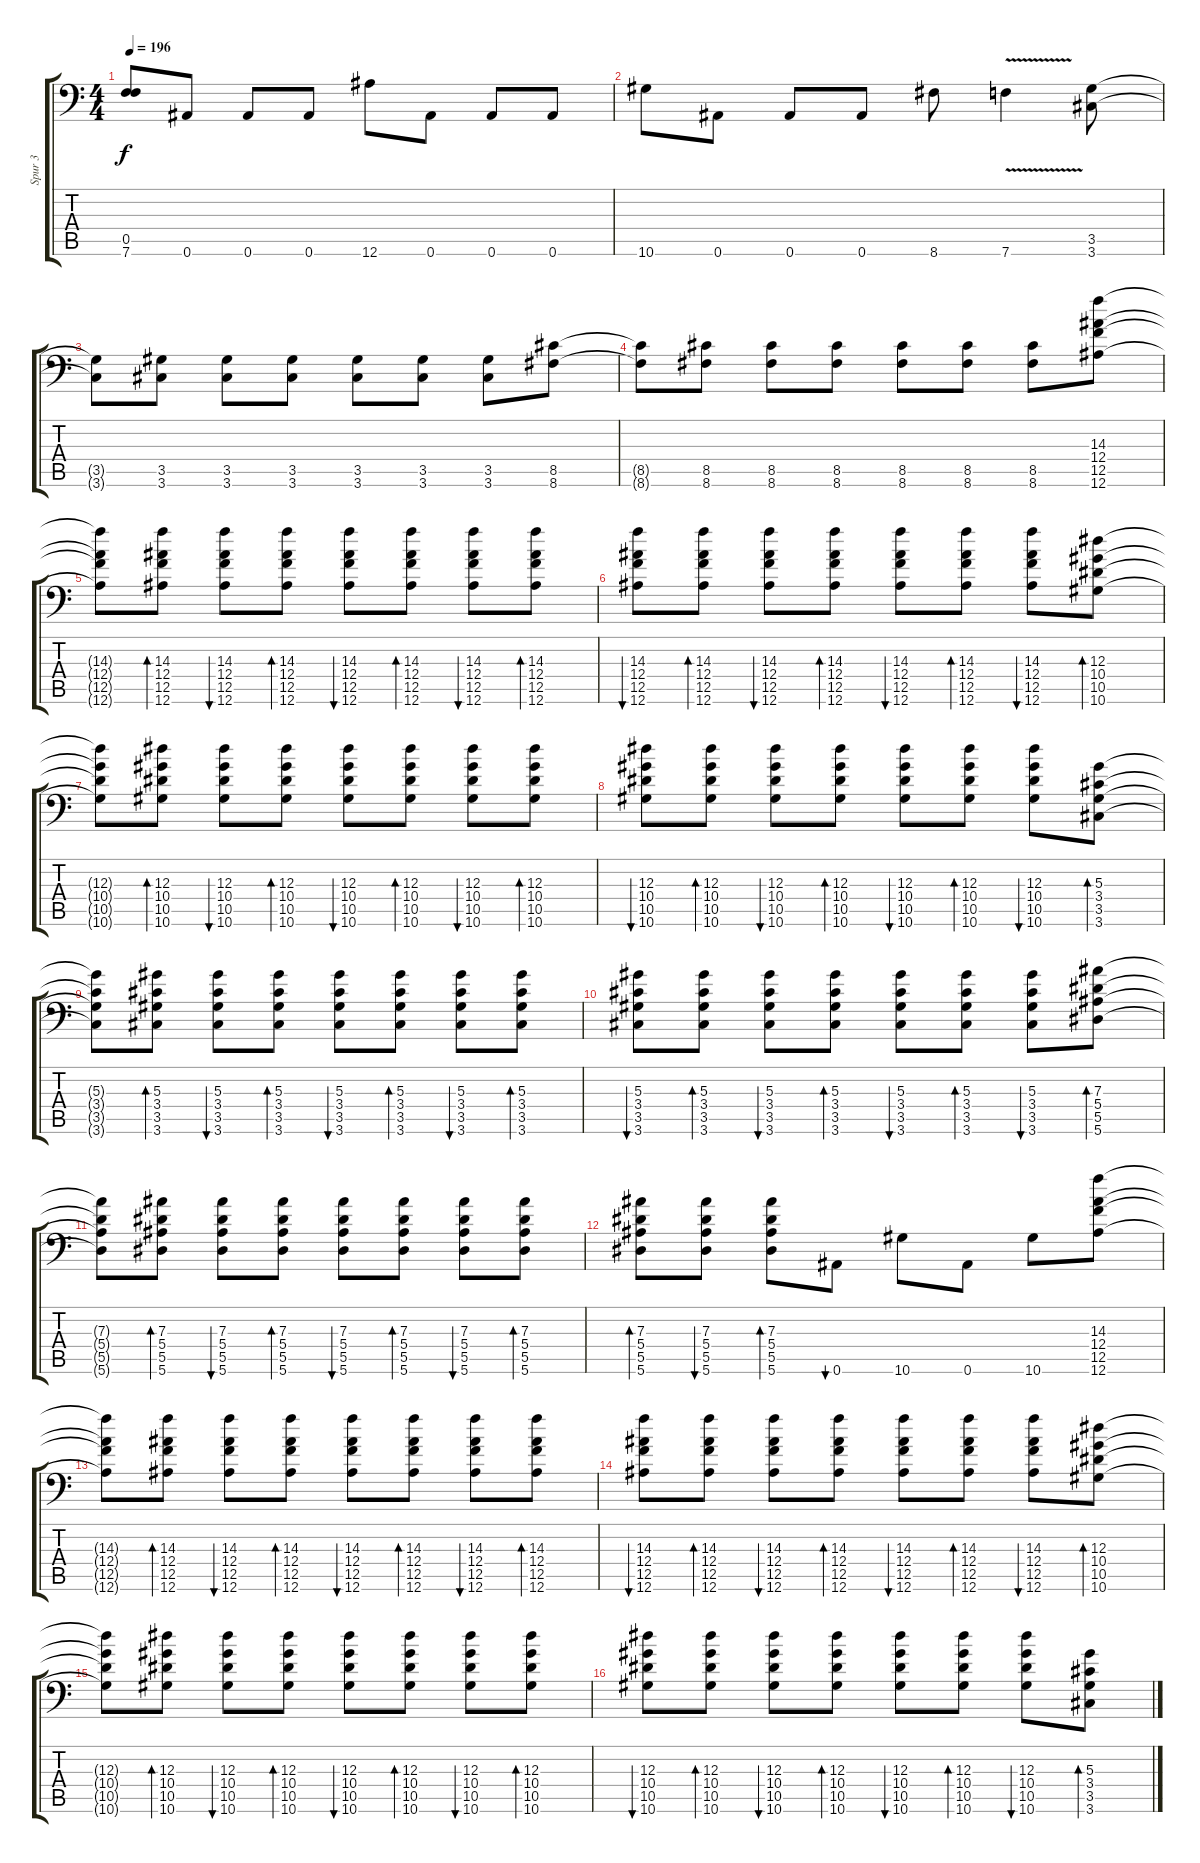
\track ("Spur 3" "Spur 3") {instrument distortionguitar}
\staff {score tabs}
\tuning (C4 G3 Eb3 Bb2 F2 Bb1) {hide}
\ts (4 4)
\tempo 196
\clef f4
\ks c
(0.5 7.6{t}).8{dy f} 0.6.8 0.6.8 0.6.8 12.6.8 0.6.8 0.6.8 0.6.8 |
10.6.8 0.6.8 0.6.8 0.6.8 8.6.8 7.6{v}.4 (3.5 3.6).8 |
(3.5{t} 3.6{t}).8 (3.5 3.6).8 (3.5 3.6).8 (3.5 3.6).8 (3.5 3.6).8 (3.5 3.6).8 (3.5 3.6).8 (8.5 8.6).8 |
(8.5{t} 8.6{t}).8 (8.5 8.6).8 (8.5 8.6).8 (8.5 8.6).8 (8.5 8.6).8 (8.5 8.6).8 (8.5 8.6).8 (14.3 12.4 12.5 12.6).8 |
(14.3{t} 12.4{t} 12.5{t} 12.6{t}).8 (14.3 12.4 12.5 12.6).8{bd 60} (14.3 12.4 12.5 12.6).8{bu 60} (14.3 12.4 12.5 12.6).8{bd 60} (14.3 12.4 12.5 12.6).8{bu 60} (14.3 12.4 12.5 12.6).8{bd 60} (14.3 12.4 12.5 12.6).8{bu 60} (14.3 12.4 12.5 12.6).8{bd 60} |
(14.3 12.4 12.5 12.6).8{bu 60} (14.3 12.4 12.5 12.6).8{bd 60} (14.3 12.4 12.5 12.6).8{bu 60} (14.3 12.4 12.5 12.6).8{bd 60} (14.3 12.4 12.5 12.6).8{bu 60} (14.3 12.4 12.5 12.6).8{bd 60} (14.3 12.4 12.5 12.6).8{bu 60} (12.3 10.4 10.5 10.6).8{bd 60} |
(12.3{t} 10.4{t} 10.5{t} 10.6{t}).8 (12.3 10.4 10.5 10.6).8{bd 60} (12.3 10.4 10.5 10.6).8{bu 60} (12.3 10.4 10.5 10.6).8{bd 60} (12.3 10.4 10.5 10.6).8{bu 60} (12.3 10.4 10.5 10.6).8{bd 60} (12.3 10.4 10.5 10.6).8{bu 60} (12.3 10.4 10.5 10.6).8{bd 60} |
(12.3 10.4 10.5 10.6).8{bu 60} (12.3 10.4 10.5 10.6).8{bd 60} (12.3 10.4 10.5 10.6).8{bu 60} (12.3 10.4 10.5 10.6).8{bd 60} (12.3 10.4 10.5 10.6).8{bu 60} (12.3 10.4 10.5 10.6).8{bd 60} (12.3 10.4 10.5 10.6).8{bu 60} (5.3 3.4 3.5 3.6).8{bd 60} |
(5.3{t} 3.4{t} 3.5{t} 3.6{t}).8 (5.3 3.4 3.5 3.6).8{bd 60} (5.3 3.4 3.5 3.6).8{bu 60} (5.3 3.4 3.5 3.6).8{bd 60} (5.3 3.4 3.5 3.6).8{bu 60} (5.3 3.4 3.5 3.6).8{bd 60} (5.3 3.4 3.5 3.6).8{bu 60} (5.3 3.4 3.5 3.6).8{bd 60} |
(5.3 3.4 3.5 3.6).8{bu 60} (5.3 3.4 3.5 3.6).8{bd 60} (5.3 3.4 3.5 3.6).8{bu 60} (5.3 3.4 3.5 3.6).8{bd 60} (5.3 3.4 3.5 3.6).8{bu 60} (5.3 3.4 3.5 3.6).8{bd 60} (5.3 3.4 3.5 3.6).8{bu 60} (7.3 5.4 5.5 5.6).8{bd 60} |
(7.3{t} 5.4{t} 5.5{t} 5.6{t}).8 (7.3 5.4 5.5 5.6).8{bd 60} (7.3 5.4 5.5 5.6).8{bu 60} (7.3 5.4 5.5 5.6).8{bd 60} (7.3 5.4 5.5 5.6).8{bu 60} (7.3 5.4 5.5 5.6).8{bd 60} (7.3 5.4 5.5 5.6).8{bu 60} (7.3 5.4 5.5 5.6).8{bd 60} |
(7.3 5.4 5.5 5.6).8{bd 60} (7.3 5.4 5.5 5.6).8{bu 60} (7.3 5.4 5.5 5.6).8{bd 60} 0.6.8{bu 60} 10.6.8 0.6.8 10.6.8 (14.3 12.4 12.5 12.6).8 |
(14.3{t} 12.4{t} 12.5{t} 12.6{t}).8 (14.3 12.4 12.5 12.6).8{bd 60} (14.3 12.4 12.5 12.6).8{bu 60} (14.3 12.4 12.5 12.6).8{bd 60} (14.3 12.4 12.5 12.6).8{bu 60} (14.3 12.4 12.5 12.6).8{bd 60} (14.3 12.4 12.5 12.6).8{bu 60} (14.3 12.4 12.5 12.6).8{bd 60} |
(14.3 12.4 12.5 12.6).8{bu 60} (14.3 12.4 12.5 12.6).8{bd 60} (14.3 12.4 12.5 12.6).8{bu 60} (14.3 12.4 12.5 12.6).8{bd 60} (14.3 12.4 12.5 12.6).8{bu 60} (14.3 12.4 12.5 12.6).8{bd 60} (14.3 12.4 12.5 12.6).8{bu 60} (12.3 10.4 10.5 10.6).8{bd 60} |
(12.3{t} 10.4{t} 10.5{t} 10.6{t}).8 (12.3 10.4 10.5 10.6).8{bd 60} (12.3 10.4 10.5 10.6).8{bu 60} (12.3 10.4 10.5 10.6).8{bd 60} (12.3 10.4 10.5 10.6).8{bu 60} (12.3 10.4 10.5 10.6).8{bd 60} (12.3 10.4 10.5 10.6).8{bu 60} (12.3 10.4 10.5 10.6).8{bd 60} |
(12.3 10.4 10.5 10.6).8{bu 60} (12.3 10.4 10.5 10.6).8{bd 60} (12.3 10.4 10.5 10.6).8{bu 60} (12.3 10.4 10.5 10.6).8{bd 60} (12.3 10.4 10.5 10.6).8{bu 60} (12.3 10.4 10.5 10.6).8{bd 60} (12.3 10.4 10.5 10.6).8{bu 60} (5.3 3.4 3.5 3.6).8{bd 60}
